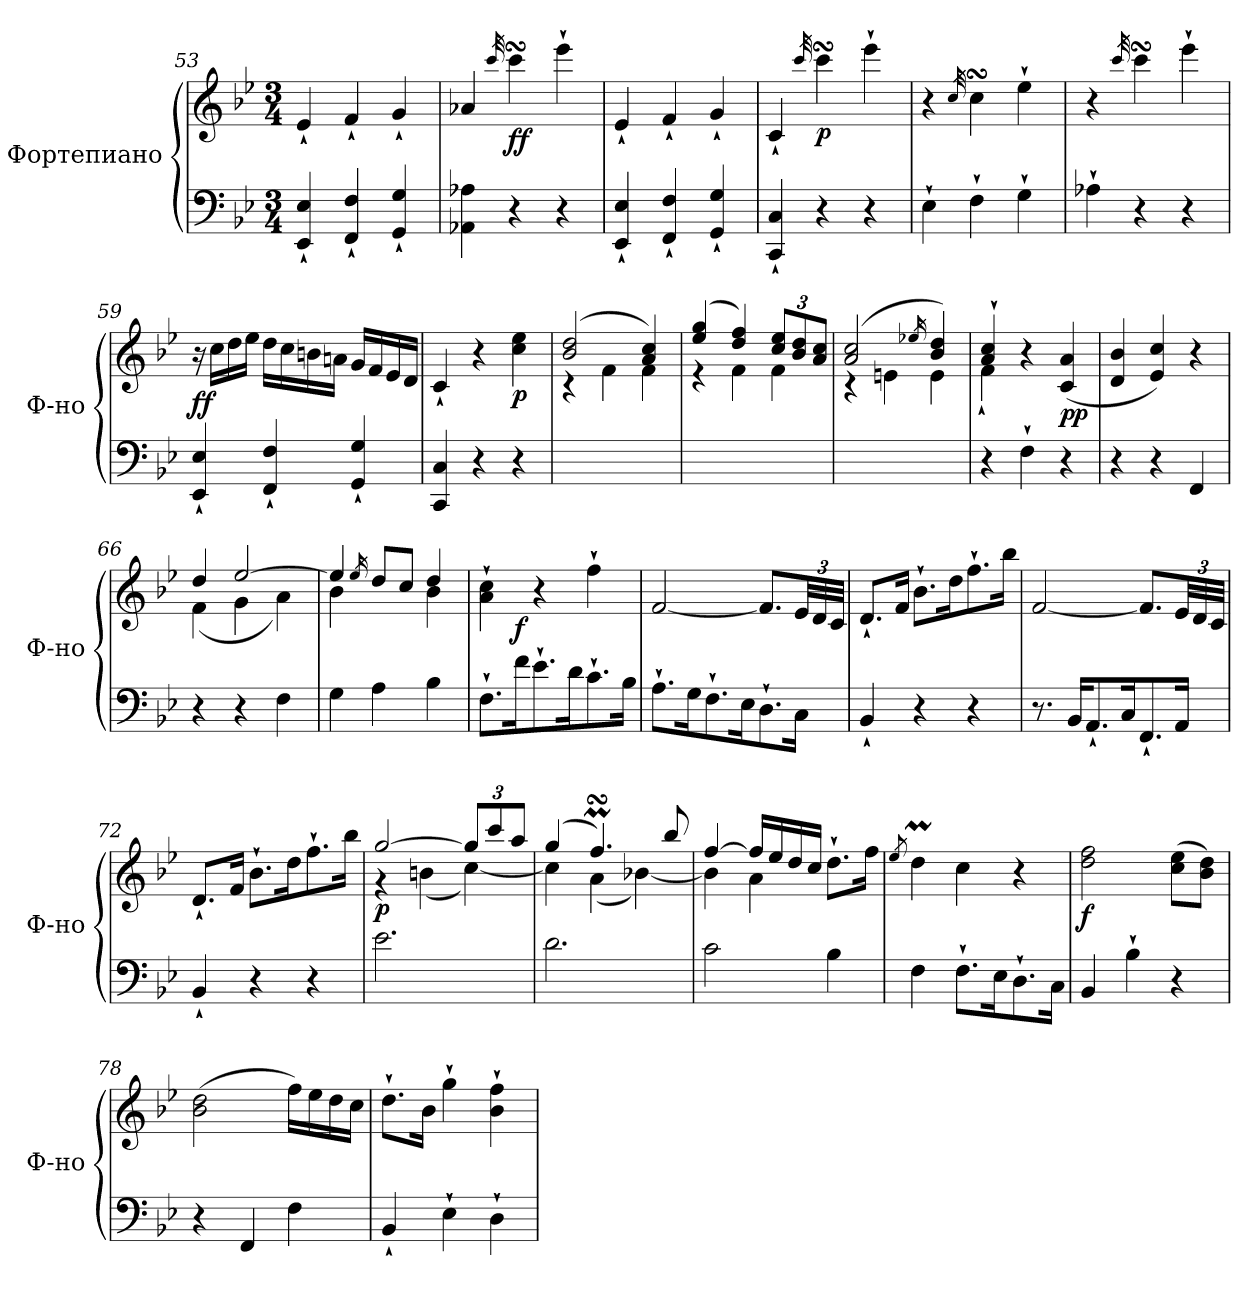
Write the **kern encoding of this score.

**kern	**kern	**dynam
*part1	*part1	*part1
*staff2	*staff1	*staff1/2
*I"Фортепиано	*	*
*I'Ф-но	*	*
*clefF4	*clefG2	*
*k[b-e-]	*k[b-e-]	*
*M3/4	*M3/4	*
=53	=53	=53
4EE-/` 4E-/`	4e-`/	.
4FF/` 4F/`	4f`/	.
4GG/` 4G/`	4g`/	.
!!LO:LB:g=z
=54	=54	=54
4AA-X\ 4A-X\	4a-X/	.
.	32qccc/	.
!	!	!LO:DY:b
4r	4cccsSSS\	ff
4r	4eee-`\	.
=55	=55	=55
4EE-/` 4E-/`	4e-`/	.
4FF/` 4F/`	4f`/	.
4GG/` 4G/`	4g`/	.
=56	=56	=56
4CC/` 4C/`	4c`/	.
.	32qccc/	.
!	!	!LO:DY:b
4r	4cccsSSS\	p
4r	4eee-`\	.
=57	=57	=57
4E-`\	4r	.
.	32qcc/	.
4F`\	4ccsSSS\	.
4G`\	4ee-`\	.
=58	=58	=58
4A-X`\	4r	.
.	32qccc/	.
4r	4cccsSSS\	.
4r	4eee-`\	.
=59	=59	=59
!	!	!LO:DY:a=2
4EE-/` 4E-/`	16r	ff
.	16cc\LL	.
.	16dd\	.
.	16ee-\JJ	.
4FF/` 4F/`	16dd\LL	.
.	16cc\	.
.	16bn\	.
.	16an\JJ	.
4GG/` 4G/`	16g/LL	.
.	16f/	.
.	16e-/	.
.	16d/JJ	.
!!LO:LB:g=z
=60	=60	=60
4CC/ 4C/	4c`/	.
4r	4r	.
!	!	!LO:DY:b
4r	4cc\ 4ee-\	p
=61	=61	=61
*	*^	*
2.ryy	(>2b-/ 2dd/	4r	.
.	.	4f\	.
.	4a/ 4cc/)	4f\	.
=62	=62	=62	=62
2.ryy	(>4ee-/ 4gg/	4r	.
.	4dd/ 4ff/)	4f\	.
*	*Xbrackettup	*	*
.	12cc/ 12ee-/L	4f\	.
.	12b-/ 12dd/	.	.
.	12a/ 12cc/J	.	.
=63	=63	=63	=63
2.ryy	(>2a/ 2cc/	4r	.
.	.	4en\	.
.	16qee-X/	.	.
.	4b-/ 4dd/)	4e\	.
=64	=64	=64	=64
4r	4a/` 4cc/`	4f`\	.
4F`\	4r	2ryy	.
!	!	!	!LO:DY:b
4r	(<4c/ 4a/	.	pp
*	*v	*v	*
=65	=65	=65
4r	4d/ 4b-/	.
4r	4e-/ 4cc/)	.
4FF/	4r	.
=66	=66	=66
*	*^	*
4r	4dd/	(<4f\	.
4r	[2ee-/	4g\	.
4F\	.	4a\)	.
!!LO:LB:g=z	!!
=67	=67	=67	=67
4G\	4ee-/]	4b-\	.
.	16qee-/	.	.
4A\	8dd/L	4ryy	.
.	8cc/J	.	.
4B-\	4dd/	4b-\	.
*	*v	*v	*
=68	=68	=68
8.F`\L	4a\` 4cc\`	.
!	!	!LO:DY:a=2
16f\K	.	f
8.e-`\	4r	.
16d\K	.	.
8.c`\	4ff`\	.
16B-\Jk	.	.
=69	=69	=69
8.A`\L	[2f/	.
16G\K	.	.
8.F`\	.	.
16E-\K	.	.
8.D`\	8.f/L]	.
16C\Jk	48e-/LL	.
.	48d/	.
.	48c/JJJ	.
=70	=70	=70
4BB-`/	8.d`/L	.
.	16f/Jk	.
4r	8.b-`>\L	.
.	16dd\K	.
4r	8.ff`>\	.
.	16bb-\Jk	.
!!LO:LB:g=z
=71	=71	=71
8.r	[2f/	.
16BB-/KL	.	.
8.AA`/	.	.
16C/K	.	.
8.FF`/	8.f/L]	.
16AA/Jk	48e-/LL	.
.	48d/	.
.	48c/JJJ	.
=72	=72	=72
4BB-`/	8.d`/L	.
.	16f/Jk	.
4r	8.b-`>\L	.
.	16dd\K	.
4r	8.ff`>\	.
.	16bb-\Jk	.
=73	=73	=73
*	*^	*
!	!	!	!LO:DY:b
2.e-\	[2gg/	4r	p
.	.	(<4bn\	.
.	12gg/L]	[4cc\)	.
.	12ccc/	.	.
.	12aa/J	.	.
=74	=74	=74	=74
2.d\	(>4gg/	4cc\]	.
.	4.ffMsSSS/)	(<4a\	.
.	.	[4b-X\)	.
.	8bb-/	.	.
!!LO:LB:g=z	!!
=75	=75	=75	=75
2c\	[4ff/	4b-\]	.
.	16ff/LL]	4a\	.
.	16ee-/	.	.
.	16dd/	.	.
.	16cc/JJ	.	.
4B-\	8.dd`>\L	4ryy	.
.	16ff\Jk	.	.
*	*v	*v	*
=76	=76	=76
.	8qee-/	.
4F\	4ddm\	.
8.F`\L	4cc\	.
16E-\K	.	.
8.D`\	4r	.
16C\Jk	.	.
=77	=77	=77
!	!	!LO:DY:b
4BB-/	2dd\ 2ff\	f
4B-`\	.	.
4r	(>8cc\ 8ee-\L	.
.	8b-\ 8dd\J)	.
=78	=78	=78
4r	(>2b-\ 2dd\	.
4FF/	.	.
4F\	16ff\LL)	.
.	16ee-\	.
.	16dd\	.
.	16cc\JJ	.
=79	=79	=79
4BB-`/	8.dd`\L	.
.	16b-\Jk	.
4E-`\	4gg`\	.
4D`\	4b-\` 4ff\`	.
=	=	=
*-	*-	*-
